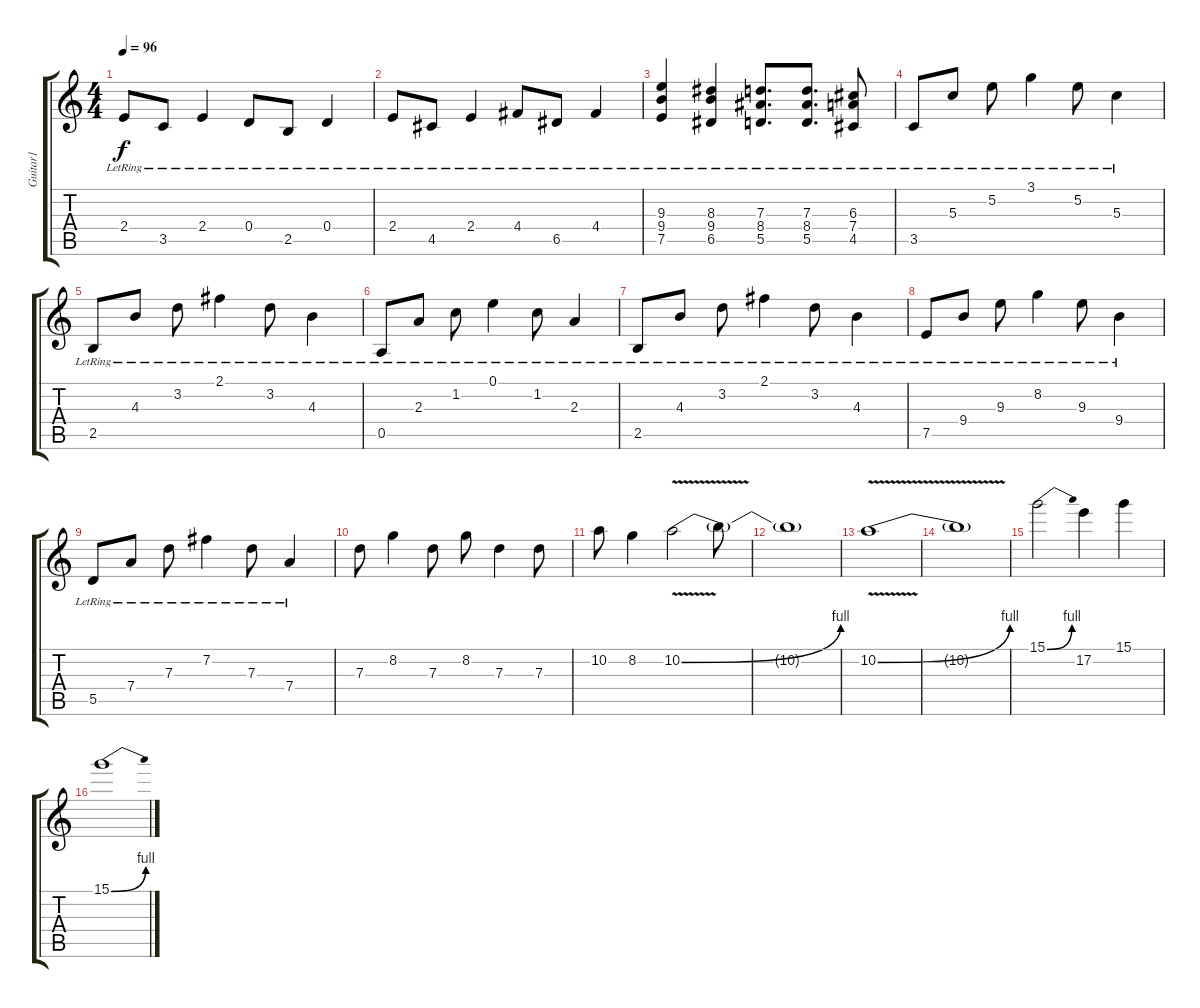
\track ("Guitar1" "Guitar1") {instrument distortionguitar}
\staff {score tabs}
\tuning (E4 B3 G3 D3 A2 E2) {hide}
\ts (4 4)
\tempo 96
\clef g2
\ks c
2.4{lr}.8{dy f} 3.5{lr}.8 2.4{lr}.4 0.4{lr}.8 2.5{lr}.8 0.4{lr}.4 |
2.4{lr}.8 4.5{lr}.8 2.4{lr}.4 4.4{lr}.8 6.5{lr}.8 4.4{lr}.4 |
(9.3{lr} 9.4{lr} 7.5{lr}).4 (8.3{lr} 9.4{lr} 6.5{lr}).4 (7.3{lr} 8.4{lr} 5.5{lr}).8{d} (7.3{lr} 8.4{lr} 5.5{lr}).8{d} (6.3{lr} 7.4{lr} 4.5{lr}).8 |
3.5{lr}.8 5.3{lr}.8 5.2{lr}.8 3.1{lr}.4 5.2{lr}.8 5.3{lr}.4 |
2.5{lr}.8 4.3{lr}.8 3.2{lr}.8 2.1{lr}.4 3.2{lr}.8 4.3{lr}.4 |
0.5{lr}.8 2.3{lr}.8 1.2{lr}.8 0.1{lr}.4 1.2{lr}.8 2.3{lr}.4 |
2.5{lr}.8 4.3{lr}.8 3.2{lr}.8 2.1{lr}.4 3.2{lr}.8 4.3{lr}.4 |
7.5{lr}.8 9.4{lr}.8 9.3{lr}.8 8.2{lr}.4 9.3{lr}.8 9.4{lr}.4 |
5.5{lr}.8 7.4{lr}.8 7.3{lr}.8 7.2{lr}.4 7.3{lr}.8 7.4{lr}.4 |
7.3.8 8.2.4 7.3.8 8.2.8 7.3.4 7.3.8 |
10.2.8 8.2.4 10.2{be (bend 0 0 60 4) v}.2 10.2{t}.8 |
10.2{t}.1 |
10.2{be (bend 0 0 60 4) v}.1 |
10.2{t}.1 |
15.1{be (bend 0 0 60 4)}.2 17.2.4 15.1.4 |
15.1{be (bend 0 0 60 4)}.1
